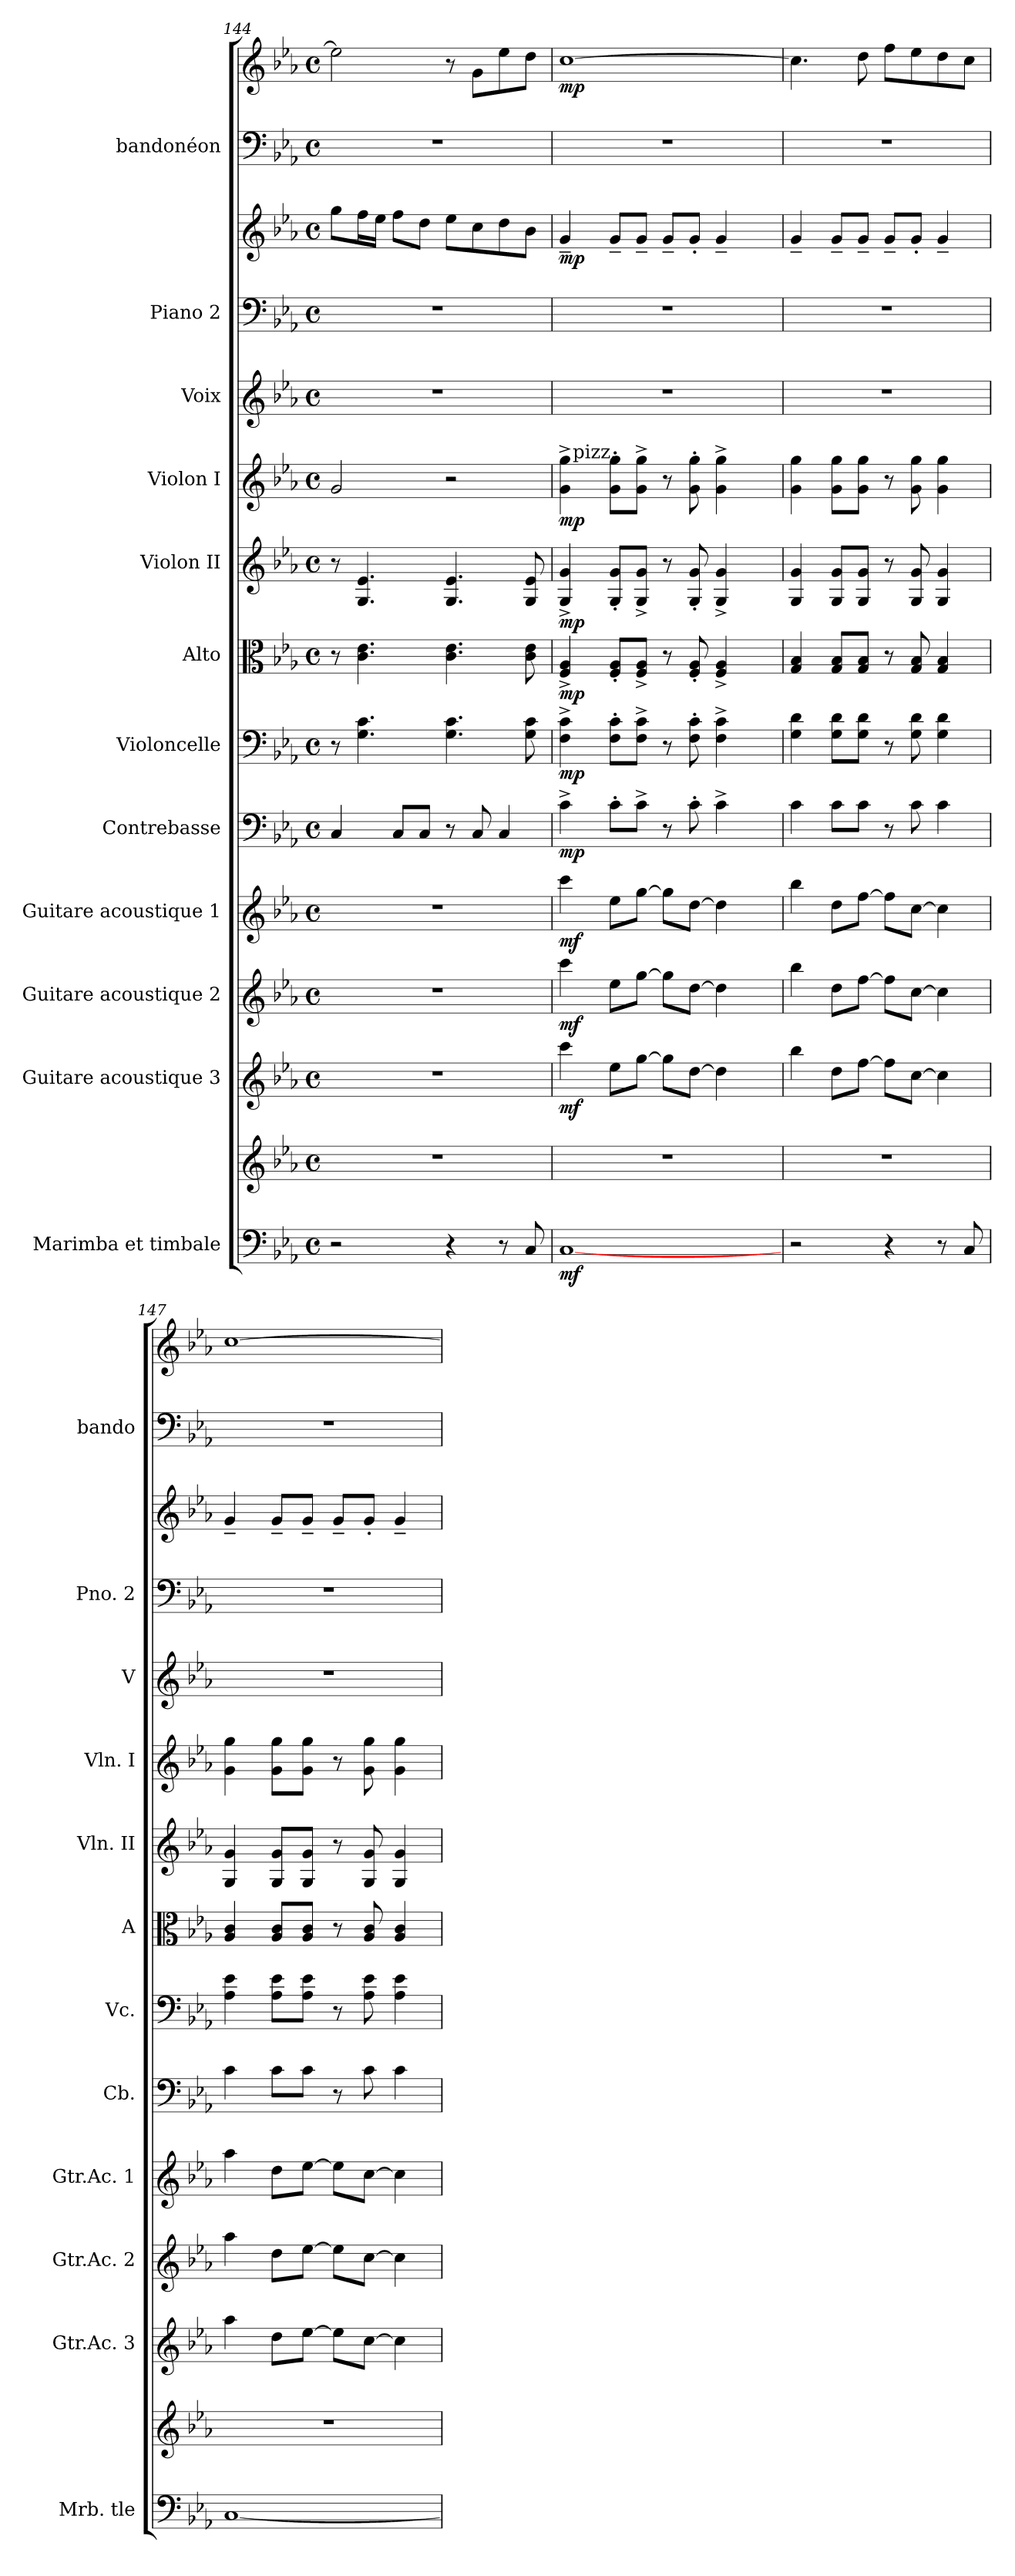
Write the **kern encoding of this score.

**kern	**kern	**dynam	**kern	**dynam	**kern	**dynam	**kern	**dynam	**kern	**dynam	**kern	**dynam	**kern	**dynam	**kern	**dynam	**kern	**dynam	**kern	**kern	**kern	**dynam	**kern	**kern	**dynam
*part12	*part12	*part12	*part11	*part11	*part10	*part10	*part9	*part9	*part8	*part8	*part7	*part7	*part6	*part6	*part5	*part5	*part4	*part4	*part3	*part2	*part2	*part2	*part1	*part1	*part1
*staff15	*staff14	*staff14/15	*staff13	*staff13	*staff12	*staff12	*staff11	*staff11	*staff10	*staff10	*staff9	*staff9	*staff8	*staff8	*staff7	*staff7	*staff6	*staff6	*staff5	*staff4	*staff3	*staff3/4	*staff2	*staff1	*staff1/2
*I"Marimba et timbale	*	*	*I"Guitare acoustique 3	*	*I"Guitare acoustique 2	*	*I"Guitare acoustique 1	*	*I"Contrebasse	*	*I"Violoncelle	*	*I"Alto	*	*I"Violon II	*	*I"Violon I	*	*I"Voix	*I"Piano 2	*	*	*I"bandonéon	*	*
*I'Mrb. tle	*	*	*I'Gtr.Ac. 3	*	*I'Gtr.Ac. 2	*	*I'Gtr.Ac. 1	*	*I'Cb.	*	*I'Vc.	*	*I'A	*	*I'Vln. II	*	*I'Vln. I	*	*I'V	*I'Pno. 2	*	*	*I'bando	*	*
*clefF4	*clefG2	*	*clefG2	*	*clefG2	*	*clefG2	*	*clefF4	*	*clefF4	*	*clefC3	*	*clefG2	*	*clefG2	*	*clefG2	*clefF4	*clefG2	*	*clefF4	*clefG2	*
*	*	*	*ITrd7c12	*	*ITrd7c12	*	*ITrd7c12	*	*ITrd7c12	*	*	*	*	*	*	*	*	*	*	*	*	*	*	*	*
*k[b-e-a-]	*k[b-e-a-]	*	*k[b-e-a-]	*	*k[b-e-a-]	*	*k[b-e-a-]	*	*k[b-e-a-]	*	*k[b-e-a-]	*	*k[b-e-a-]	*	*k[b-e-a-]	*	*k[b-e-a-]	*	*k[b-e-a-]	*k[b-e-a-]	*k[b-e-a-]	*	*k[b-e-a-]	*k[b-e-a-]	*
*c:	*c:	*	*c:	*	*c:	*	*c:	*	*c:	*	*c:	*	*c:	*	*c:	*	*c:	*	*c:	*c:	*c:	*	*c:	*c:	*
*M4/4	*M4/4	*	*M4/4	*	*M4/4	*	*M4/4	*	*M4/4	*	*M4/4	*	*M4/4	*	*M4/4	*	*M4/4	*	*M4/4	*M4/4	*M4/4	*	*M4/4	*M4/4	*
*met(c)	*met(c)	*	*met(c)	*	*met(c)	*	*met(c)	*	*met(c)	*	*met(c)	*	*met(c)	*	*met(c)	*	*met(c)	*	*met(c)	*met(c)	*met(c)	*	*met(c)	*met(c)	*
=144	=144	=144	=144	=144	=144	=144	=144	=144	=144	=144	=144	=144	=144	=144	=144	=144	=144	=144	=144	=144	=144	=144	=144	=144	=144
2r	1r	.	1r	.	1r	.	1r	.	4CC/	.	8r	.	8r	.	8r	.	2g/	.	1r	1r	8gg\L	.	1r	2ee-\]	.
.	.	.	.	.	.	.	.	.	.	.	4.G\ 4.c\	.	4.c\ 4.e-\	.	4.G/ 4.e-/	.	.	.	.	.	16ff\L	.	.	.	.
.	.	.	.	.	.	.	.	.	.	.	.	.	.	.	.	.	.	.	.	.	16ee-\JJ	.	.	.	.
.	.	.	.	.	.	.	.	.	8CC/L	.	.	.	.	.	.	.	.	.	.	.	8ff\L	.	.	.	.
.	.	.	.	.	.	.	.	.	8CC/J	.	.	.	.	.	.	.	.	.	.	.	8dd\J	.	.	.	.
4r	.	.	.	.	.	.	.	.	8r	.	4.G\ 4.c\	.	4.c\ 4.e-\	.	4.G/ 4.e-/	.	2r	.	.	.	8ee-\L	.	.	8r	.
.	.	.	.	.	.	.	.	.	8CC/	.	.	.	.	.	.	.	.	.	.	.	8cc\	.	.	8g\L	.
8r	.	.	.	.	.	.	.	.	4CC/	.	.	.	.	.	.	.	.	.	.	.	8dd\	.	.	8ee-\	.
8C/	.	.	.	.	.	.	.	.	.	.	8G\ 8c\	.	8c\ 8e-\	.	8G/ 8e-/	.	.	.	.	.	8b-\J	.	.	8dd\J	.
!!LO:PB:g=z
=145	=145	=145	=145	=145	=145	=145	=145	=145	=145	=145	=145	=145	=145	=145	=145	=145	=145	=145	=145	=145	=145	=145	=145	=145	=145
!	!	!LO:DY:b=2	!	!LO:DY:b	!	!LO:DY:b	!	!LO:DY:b	!	!LO:DY:b	!	!LO:DY:b	!	!LO:DY:b	!	!LO:DY:b	!	!LO:DY:b	!	!	!	!LO:DY:b	!	!	!LO:DY:b
*	*	*	*	*	*	*	*	*	*	*	*	*	*	*	*	*	*^	*	*	*	*	*	*	*	*
[1C	1r	mf	4cc\	mf	4cc\	mf	4cc\	mf	4C^>\	mp	4F\^> 4c\^>	mp	4F/^< 4A-/^<	mp	4G/^< 4g/^<	mp	4g\^> 4gg\^>	40.ryy	mp	1r	1r	4g~</	mp	1r	[1cc	mp
!	!	!	!	!	!	!	!	!	!	!	!	!	!	!	!	!	!	!LO:TX:a:t=pizz.	!	!	!	!	!	!	!	!
.	.	.	.	.	.	.	.	.	.	.	.	.	.	.	.	.	.	5%4ryy	.	.	.	.	.	.	.	.
.	.	.	8e-\L	.	8e-\L	.	8e-\L	.	8C'>\L	.	8F\'> 8c\'>L	.	8F/'< 8A-/'<L	.	8G/'< 8g/'<L	.	8g\'> 8gg\'>L	.	.	.	.	8g~</L	.	.	.	.
.	.	.	[8g\J	.	[8g\J	.	[8g\J	.	8C^>\J	.	8F\^> 8c\^>J	.	8F/^< 8A-/^<J	.	8G/^< 8g/^<J	.	8g\^> 8gg\^>J	.	.	.	.	8g~</J	.	.	.	.
.	.	.	8g\L]	.	8g\L]	.	8g\L]	.	8r	.	8r	.	8r	.	8r	.	8r	.	.	.	.	8g~</L	.	.	.	.
.	.	.	[8d\J	.	[8d\J	.	[8d\J	.	8C'>\	.	8F\'> 8c\'>	.	8F/'< 8A-/'<	.	8G/'< 8g/'<	.	8g\'> 8gg\'>	.	.	.	.	8g'</J	.	.	.	.
.	.	.	4d\]	.	4d\]	.	4d\]	.	4C^>\	.	4F\^> 4c\^>	.	4F/^< 4A-/^<	.	4G/^< 4g/^<	.	4g\^> 4gg\^>	.	.	.	.	4g~</	.	.	.	.
.	.	.	.	.	.	.	.	.	.	.	.	.	.	.	.	.	.	10ryy	.	.	.	.	.	.	.	.
.	.	.	.	.	.	.	.	.	.	.	.	.	.	.	.	.	.	20ryy	.	.	.	.	.	.	.	.
.	.	.	.	.	.	.	.	.	.	.	.	.	.	.	.	.	.	80ryy	.	.	.	.	.	.	.	.
*	*	*	*	*	*	*	*	*	*	*	*	*	*	*	*	*	*v	*v	*	*	*	*	*	*	*	*
=146	=146	=146	=146	=146	=146	=146	=146	=146	=146	=146	=146	=146	=146	=146	=146	=146	=146	=146	=146	=146	=146	=146	=146	=146	=146
2r	1r	.	4b-\	.	4b-\	.	4b-\	.	4C\	.	4G\ 4d\	.	4G/ 4B-/	.	4G/ 4g/	.	4g\ 4gg\	.	1r	1r	4g~</	.	1r	4.cc\]	.
.	.	.	8d\L	.	8d\L	.	8d\L	.	8C\L	.	8G\ 8d\L	.	8G/ 8B-/L	.	8G/ 8g/L	.	8g\ 8gg\L	.	.	.	8g~</L	.	.	.	.
.	.	.	[8f\J	.	[8f\J	.	[8f\J	.	8C\J	.	8G\ 8d\J	.	8G/ 8B-/J	.	8G/ 8g/J	.	8g\ 8gg\J	.	.	.	8g~</J	.	.	8dd\	.
4r	.	.	8f\L]	.	8f\L]	.	8f\L]	.	8r	.	8r	.	8r	.	8r	.	8r	.	.	.	8g~</L	.	.	8ff\L	.
.	.	.	[8c\J	.	[8c\J	.	[8c\J	.	8C\	.	8G\ 8d\	.	8G/ 8B-/	.	8G/ 8g/	.	8g\ 8gg\	.	.	.	8g'</J	.	.	8ee-\	.
8r	.	.	4c\]	.	4c\]	.	4c\]	.	4C\	.	4G\ 4d\	.	4G/ 4B-/	.	4G/ 4g/	.	4g\ 4gg\	.	.	.	4g~</	.	.	8dd\	.
8C/	.	.	.	.	.	.	.	.	.	.	.	.	.	.	.	.	.	.	.	.	.	.	.	8cc\J	.
=147	=147	=147	=147	=147	=147	=147	=147	=147	=147	=147	=147	=147	=147	=147	=147	=147	=147	=147	=147	=147	=147	=147	=147	=147	=147
[1C	1r	.	4a-\	.	4a-\	.	4a-\	.	4C\	.	4A-\ 4e-\	.	4A-/ 4c/	.	4G/ 4g/	.	4g\ 4gg\	.	1r	1r	4g~</	.	1r	[1cc	.
.	.	.	8d\L	.	8d\L	.	8d\L	.	8C\L	.	8A-\ 8e-\L	.	8A-/ 8c/L	.	8G/ 8g/L	.	8g\ 8gg\L	.	.	.	8g~</L	.	.	.	.
.	.	.	[8e-\J	.	[8e-\J	.	[8e-\J	.	8C\J	.	8A-\ 8e-\J	.	8A-/ 8c/J	.	8G/ 8g/J	.	8g\ 8gg\J	.	.	.	8g~</J	.	.	.	.
.	.	.	8e-\L]	.	8e-\L]	.	8e-\L]	.	8r	.	8r	.	8r	.	8r	.	8r	.	.	.	8g~</L	.	.	.	.
.	.	.	[8c\J	.	[8c\J	.	[8c\J	.	8C\	.	8A-\ 8e-\	.	8A-/ 8c/	.	8G/ 8g/	.	8g\ 8gg\	.	.	.	8g'</J	.	.	.	.
.	.	.	4c\]	.	4c\]	.	4c\]	.	4C\	.	4A-\ 4e-\	.	4A-/ 4c/	.	4G/ 4g/	.	4g\ 4gg\	.	.	.	4g~</	.	.	.	.
=	=	=	=	=	=	=	=	=	=	=	=	=	=	=	=	=	=	=	=	=	=	=	=	=	=
*-	*-	*-	*-	*-	*-	*-	*-	*-	*-	*-	*-	*-	*-	*-	*-	*-	*-	*-	*-	*-	*-	*-	*-	*-	*-
